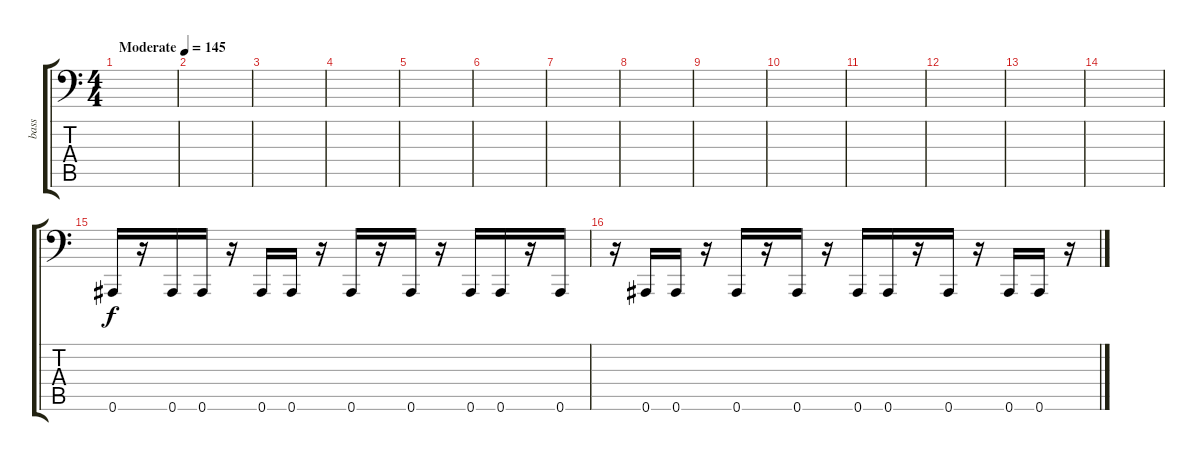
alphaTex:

\track ("bass" "bass") {mute instrument electricbassfinger}
\staff {score tabs}
\tuning (C3 G2 Eb2 Bb1 F1 Bb0) {hide}
\ts (4 4)
\tempo (145 "Moderate")
\clef f4
\ks c
|
|
|
|
|
|
|
|
|
|
|
|
|
|
0.6.16 r.16 0.6.16 0.6.16 r.16 0.6.16 0.6.16 r.16 0.6.16 r.16 0.6.16 r.16 0.6.16 0.6.16 r.16 0.6.16 |
r.16 0.6.16 0.6.16 r.16 0.6.16 r.16 0.6.16 r.16 0.6.16 0.6.16 r.16 0.6.16 r.16 0.6.16 0.6.16 r.16
